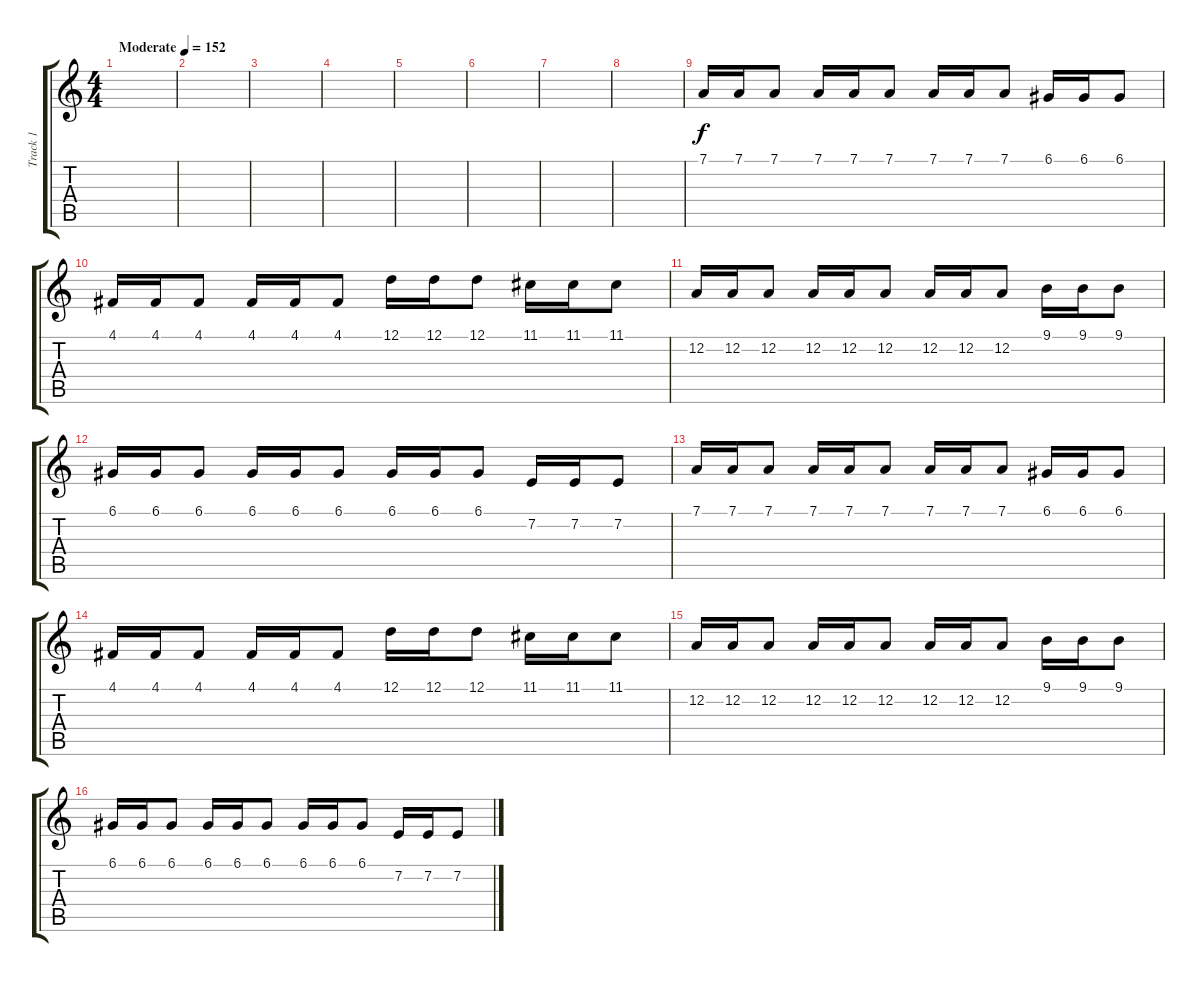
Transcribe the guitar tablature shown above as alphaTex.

\track ("Track 1" "Track 1") {instrument drawbarorgan}
\staff {score tabs}
\tuning (D4 A3 F3 C3 G2 C2) {hide}
\ts (4 4)
\tempo (152 "Moderate")
\clef g2
\ks c
|
|
|
|
|
|
|
|
7.1.16{balance 0} 7.1.16 7.1.8 7.1.16 7.1.16 7.1.8 7.1.16 7.1.16 7.1.8 6.1.16 6.1.16 6.1.8 |
4.1.16 4.1.16 4.1.8 4.1.16 4.1.16 4.1.8 12.1.16 12.1.16 12.1.8 11.1.16 11.1.16 11.1.8 |
12.2.16{balance 16} 12.2.16 12.2.8 12.2.16 12.2.16 12.2.8 12.2.16 12.2.16 12.2.8 9.1.16 9.1.16 9.1.8 |
6.1.16 6.1.16 6.1.8 6.1.16 6.1.16 6.1.8 6.1.16 6.1.16 6.1.8 7.2.16 7.2.16 7.2.8 |
7.1.16{volume 12 balance 0} 7.1.16 7.1.8 7.1.16 7.1.16 7.1.8 7.1.16 7.1.16 7.1.8 6.1.16 6.1.16 6.1.8 |
4.1.16 4.1.16 4.1.8 4.1.16 4.1.16 4.1.8 12.1.16 12.1.16 12.1.8 11.1.16 11.1.16 11.1.8 |
12.2.16{balance 16} 12.2.16 12.2.8 12.2.16 12.2.16 12.2.8 12.2.16 12.2.16 12.2.8 9.1.16 9.1.16 9.1.8 |
6.1.16 6.1.16 6.1.8 6.1.16 6.1.16 6.1.8 6.1.16 6.1.16 6.1.8 7.2.16 7.2.16 7.2.8
